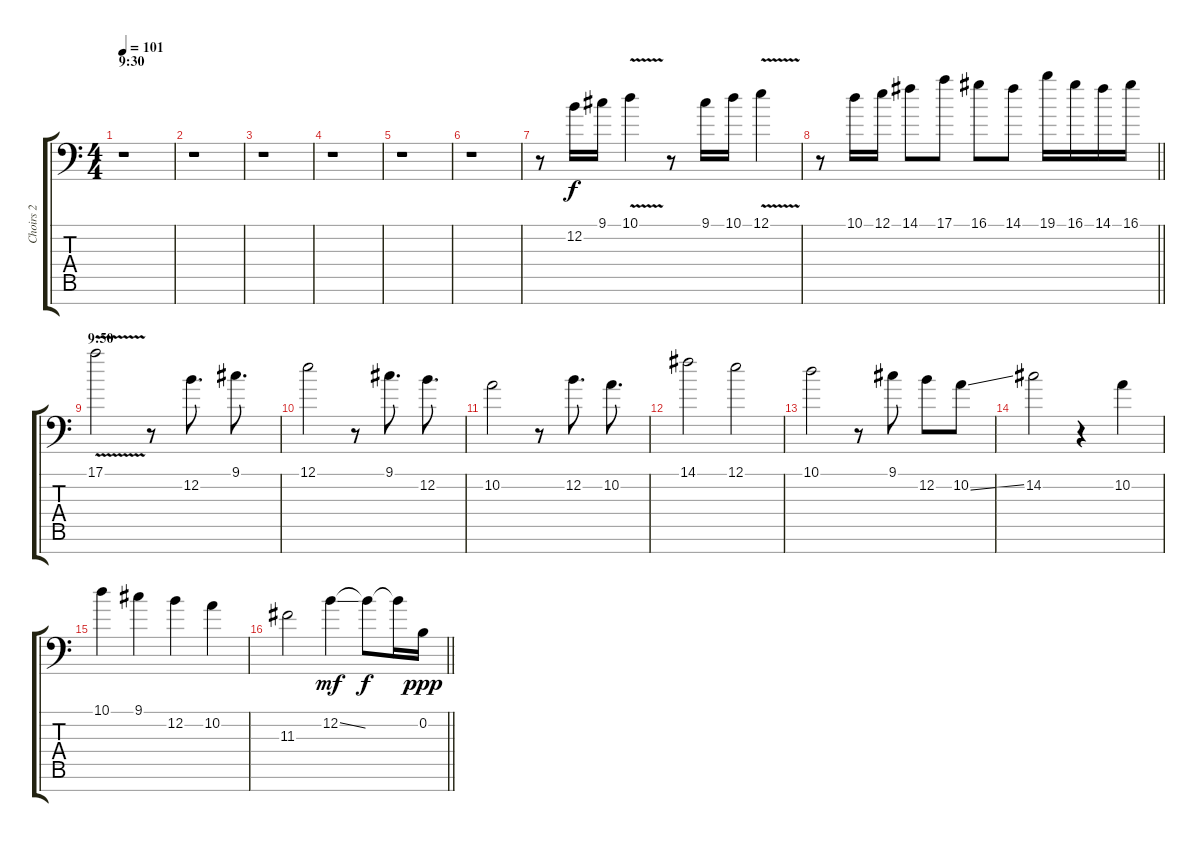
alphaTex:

\track ("Choirs 2" "Choirs 2") {instrument pad4choir}
\staff {score tabs}
\tuning (E4 B3 G3 D3 A2 E2 C-1) {hide}
\ts (4 4)
\section ("" "9:30")
\tempo 101
\clef f4
\ks c
r.1{dy f} |
r.1 |
r.1 |
r.1 |
r.1 |
r.1 |
r.8{volume 13 balance 8 instrument sopranosax} 12.2.16 9.1.16 10.1{v}.4 r.8 9.1.16 10.1.16 12.1{v}.4 |
\barLineRight lightlight
r.8 10.1.16 12.1.16 14.1.8 17.1.8 16.1.8 14.1.8 19.1.16 16.1.16 14.1.16 16.1.16 |
\section ("" "9:50")
17.1{v}.2 r.8{volume 15 balance 8 instrument altosax} 12.2.8{d} 9.1.8{d} |
12.1.2 r.8 9.1.8{d} 12.2.8{d} |
10.2.2 r.8 12.2.8{d} 10.2.8{d} |
14.1.2 12.1.2 |
10.1.2 r.8 9.1.8 12.2.8 10.2{ss}.8 |
14.2.2 r.4 10.2.4 |
10.1.4 9.1.4 12.2.4 10.2.4 |
\barLineRight lightlight
11.3.2 12.2{ss}.4{dy mf} 12.2{t}.8{dy f} 12.2{t}.16 0.2.16{dy ppp}
